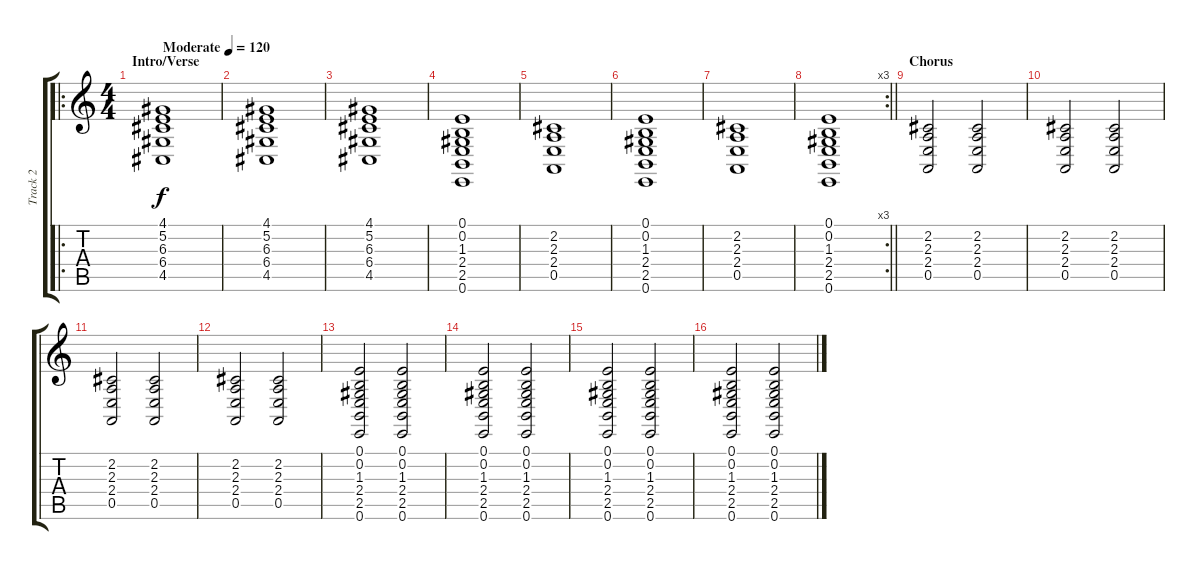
\track ("Track 2" "Track 2") {instrument acousticgrandpiano}
\staff {score tabs}
\tuning (E4 B3 G3 D3 A2 E2) {hide}
\ro
\ts (4 4)
\section ("" "Intro/Verse")
\tempo (120 "Moderate")
\clef g2
\ks c
(4.1 5.2 6.3 6.4 4.5).1{dy f instrument acousticgrandpiano} |
(4.1 5.2 6.3 6.4 4.5).1 |
(4.1 5.2 6.3 6.4 4.5).1 |
(0.1 0.2 1.3 2.4 2.5 0.6).1 |
(2.2 2.3 2.4 0.5).1 |
(0.1 0.2 1.3 2.4 2.5 0.6).1 |
(2.2 2.3 2.4 0.5).1 |
\rc 3
\barLineRight lightlight
(0.1 0.2 1.3 2.4 2.5 0.6).1 |
\section ("" "Chorus")
(2.2 2.3 2.4 0.5).2 (2.2 2.3 2.4 0.5).2 |
(2.2 2.3 2.4 0.5).2 (2.2 2.3 2.4 0.5).2 |
(2.2 2.3 2.4 0.5).2 (2.2 2.3 2.4 0.5).2 |
(2.2 2.3 2.4 0.5).2 (2.2 2.3 2.4 0.5).2 |
(0.1 0.2 1.3 2.4 2.5 0.6).2 (0.1 0.2 1.3 2.4 2.5 0.6).2 |
(0.1 0.2 1.3 2.4 2.5 0.6).2 (0.1 0.2 1.3 2.4 2.5 0.6).2 |
(0.1 0.2 1.3 2.4 2.5 0.6).2 (0.1 0.2 1.3 2.4 2.5 0.6).2 |
(0.1 0.2 1.3 2.4 2.5 0.6).2 (0.1 0.2 1.3 2.4 2.5 0.6).2
